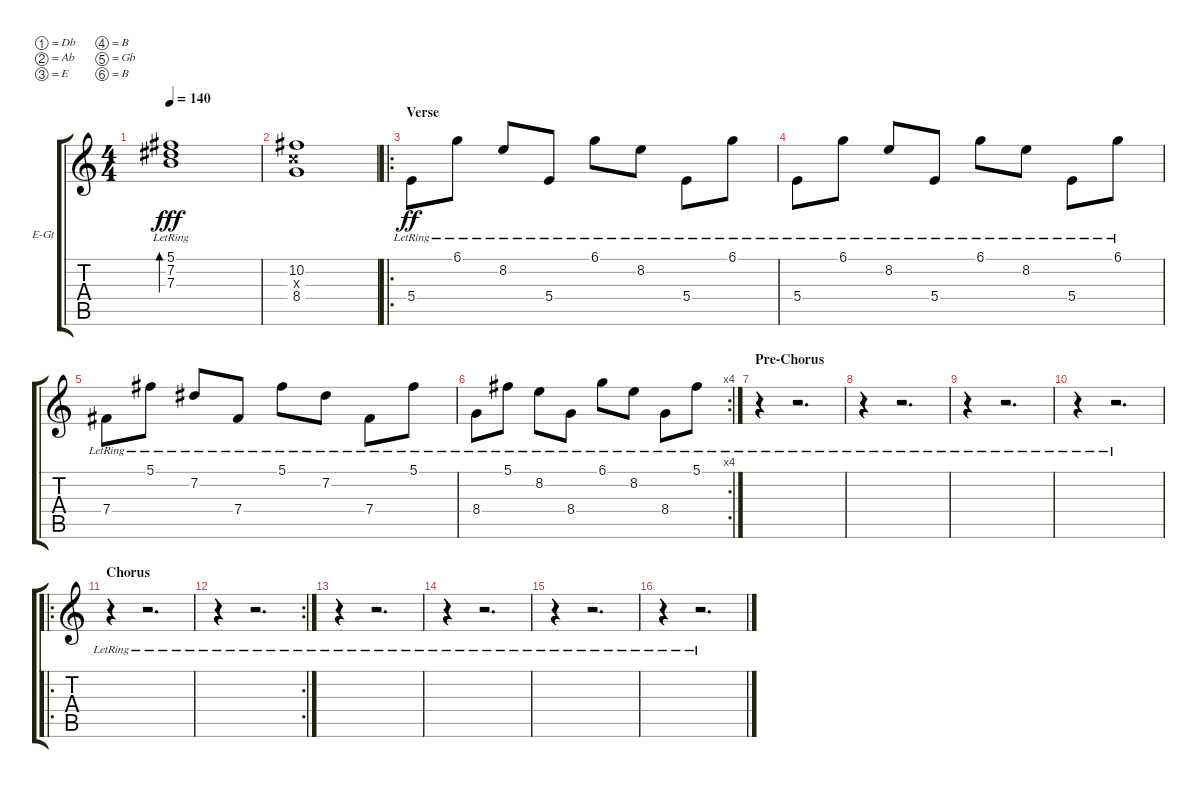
\bracketExtendMode groupsimilarinstruments
\firstSystemTrackNameOrientation horizontal
\otherSystemsTrackNameOrientation horizontal
\track ("Clean GTR 1" "E-Gt") {instrument electricguitarclean}
\staff {score tabs}
\tuning (Db4 Ab3 E3 B2 Gb2 B1)
\ts (4 4)
\tempo 140
\clef g2
\ks c
(5.1{lr} 7.2{lr} 7.3{lr}).1{bd 120 dy fff} |
(10.2 8.3{x} 8.4).1 |
\ro
\section ("" "Verse")
5.4{lr}.8{dy ff} 6.1{lr}.8 8.2{lr}.8 5.4{lr}.8 6.1{lr}.8 8.2{lr}.8 5.4{lr}.8 6.1{lr}.8 |
5.4{lr}.8 6.1{lr}.8 8.2{lr}.8 5.4{lr}.8 6.1{lr}.8 8.2{lr}.8 5.4{lr}.8 6.1{lr}.8 |
7.4{lr}.8 5.1{lr}.8 7.2{lr}.8 7.4{lr}.8 5.1{lr}.8 7.2{lr}.8 7.4{lr}.8 5.1{lr}.8 |
\rc 4
8.4{lr}.8 5.1{lr}.8 8.2{lr}.8 8.4{lr}.8 6.1{lr}.8 8.2{lr}.8 8.4{lr}.8 5.1{lr}.8 |
\section ("" "Pre-Chorus")
r.4 r.2{d} |
r.4 r.2{d} |
r.4 r.2{d} |
r.4 r.2{d} |
\ro
\section ("" "Chorus")
r.4 r.2{d} |
\rc 2
r.4 r.2{d} |
r.4 r.2{d} |
r.4 r.2{d} |
r.4 r.2{d} |
r.4 r.2{d}
